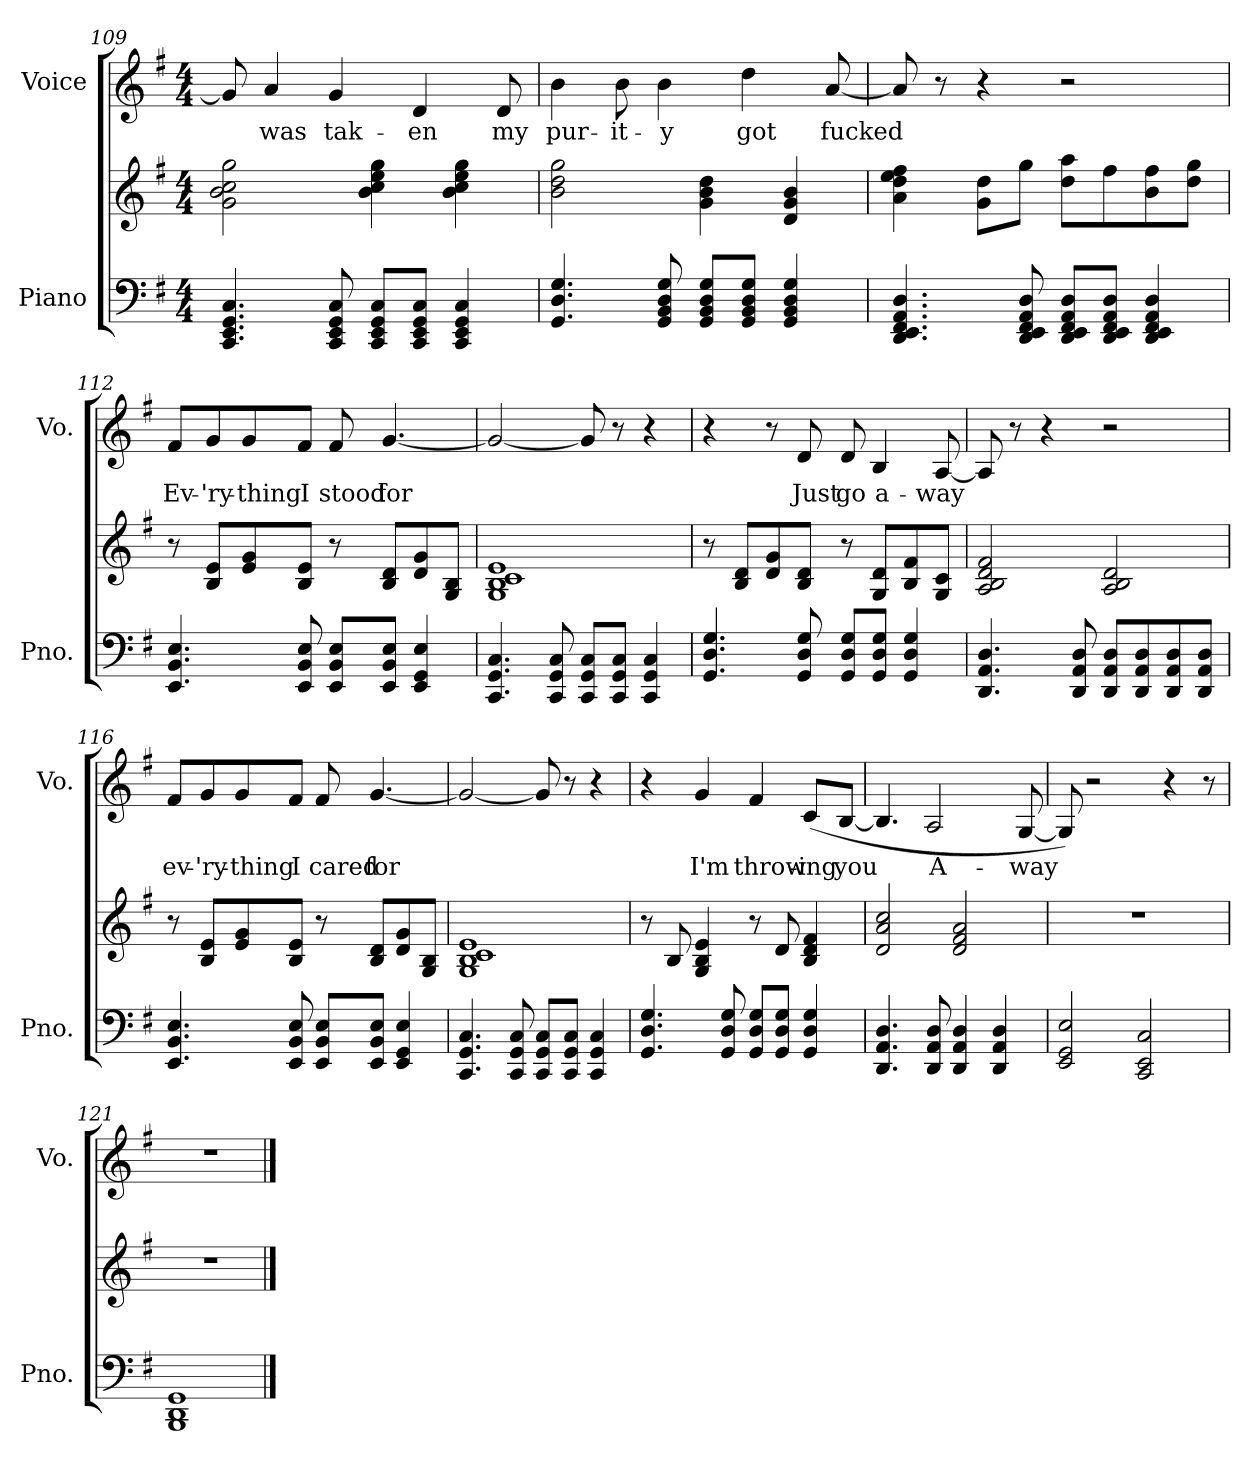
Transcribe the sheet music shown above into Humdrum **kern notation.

**kern	**kern	**kern	**text
*part2	*part2	*part1	*part1
*staff3	*staff2	*staff1	*staff1
*I"Piano	*	*I"Voice	*
*I'Pno.	*	*I'Vo.	*
!!LO:LB:g=z
*clefF4	*clefG2	*clefG2	*
*k[f#]	*k[f#]	*k[f#]	*
*M4/4	*M4/4	*M4/4	*
=109	=109	=109	=109
4.CC/ 4.EE/ 4.GG/ 4.C/	2g\ 2b\ 2cc\ 2gg\	8g/]	.
.	.	4a/	was
8CC/ 8EE/ 8GG/ 8C/	.	4g/	tak-
8CC/ 8EE/ 8GG/ 8C/L	4b\ 4cc\ 4ee\ 4gg\	.	.
8CC/ 8EE/ 8GG/ 8C/J	.	4d/	-en
4CC/ 4EE/ 4GG/ 4C/	4b\ 4cc\ 4ee\ 4gg\	.	.
.	.	8d/	my
=110	=110	=110	=110
4.GG/ 4.D/ 4.G/	2b\ 2dd\ 2gg\	4b\	pur-
.	.	8b\	-it-
8GG/ 8BB/ 8D/ 8G/	.	4b\	-y
8GG/ 8BB/ 8D/ 8G/L	4g\ 4b\ 4dd\	.	.
8GG/ 8BB/ 8D/ 8G/J	.	4dd\	got
4GG/ 4BB/ 4D/ 4G/	4d/ 4g/ 4b/	.	.
.	.	[8a/	fucked
=111	=111	=111	=111
4.DD/ 4.EE/ 4.FF#/ 4.AA/ 4.D/	4a\ 4dd\ 4ee\ 4ff#\	8a/]	.
.	.	8r	.
.	8g\ 8dd\L	4r	.
8DD/ 8EE/ 8FF#/ 8AA/ 8D/	8gg\J	.	.
8DD/ 8EE/ 8FF#/ 8AA/ 8D/L	8dd\ 8aa\L	2r	.
8DD/ 8EE/ 8FF#/ 8AA/ 8D/J	8ff#\	.	.
4DD/ 4EE/ 4FF#/ 4AA/ 4D/	8b\ 8ff#\	.	.
.	8dd\ 8gg\J	.	.
!!LO:PB:g=z
=112	=112	=112	=112
4.EE/ 4.BB/ 4.E/	8r	8f#/L	Ev-
.	8B/ 8e/L	8g/	-'ry-
.	8e/ 8g/	8g/	-thing
8EE/ 8BB/ 8E/	8B/ 8e/J	8f#/J	I
8EE/ 8BB/ 8E/L	8r	8f#/	stood
8EE/ 8BB/ 8E/J	8B/ 8d/L	[4.g/	for
4EE/ 4GG/ 4E/	8d/ 8g/	.	.
.	8G/ 8B/J	.	.
=113	=113	=113	=113
4.CC/ 4.GG/ 4.C/	1G 1B 1c 1e	2g/_	.
8CC/ 8GG/ 8C/	.	.	.
8CC/ 8GG/ 8C/L	.	8g/]	.
8CC/ 8GG/ 8C/J	.	8r	.
4CC/ 4GG/ 4C/	.	4r	.
=114	=114	=114	=114
4.GG/ 4.D/ 4.G/	8r	4r	.
.	8B/ 8d/L	.	.
.	8d/ 8g/	8r	.
8GG/ 8D/ 8G/	8B/ 8d/J	8d/	Just
8GG/ 8D/ 8G/L	8r	8d/	go
8GG/ 8D/ 8G/J	8G/ 8d/L	4B/	a-
4GG/ 4D/ 4G/	8B/ 8f#/	.	.
.	8G/ 8c/J	[8A/	-way
=115	=115	=115	=115
4.DD/ 4.AA/ 4.D/	2A/ 2B/ 2d/ 2f#/	8A/]	.
.	.	8r	.
.	.	4r	.
8DD/ 8AA/ 8D/	.	.	.
8DD/ 8AA/ 8D/L	2A/ 2B/ 2d/	2r	.
8DD/ 8AA/ 8D/	.	.	.
8DD/ 8AA/ 8D/	.	.	.
8DD/ 8AA/ 8D/J	.	.	.
!!LO:LB:g=z
=116	=116	=116	=116
4.EE/ 4.BB/ 4.E/	8r	8f#/L	ev-
.	8B/ 8e/L	8g/	-'ry-
.	8e/ 8g/	8g/	-thing
8EE/ 8BB/ 8E/	8B/ 8e/J	8f#/J	I
8EE/ 8BB/ 8E/L	8r	8f#/	cared
8EE/ 8BB/ 8E/J	8B/ 8d/L	[4.g/	for
4EE/ 4GG/ 4E/	8d/ 8g/	.	.
.	8G/ 8B/J	.	.
=117	=117	=117	=117
4.CC/ 4.GG/ 4.C/	1G 1B 1c 1e	2g/_	.
8CC/ 8GG/ 8C/	.	.	.
8CC/ 8GG/ 8C/L	.	8g/]	.
8CC/ 8GG/ 8C/J	.	8r	.
4CC/ 4GG/ 4C/	.	4r	.
=118	=118	=118	=118
4.GG/ 4.D/ 4.G/	8r	4r	.
.	8B/	.	.
.	4G/ 4B/ 4e/	4g/	I'm
8GG/ 8D/ 8G/	.	.	.
8GG/ 8D/ 8G/L	8r	4f#/	throw-
8GG/ 8D/ 8G/J	8d/	.	.
4GG/ 4D/ 4G/	4B/ 4d/ 4f#/	(8c/L	-ing
.	.	[8B/J	you
=119	=119	=119	=119
4.DD/ 4.AA/ 4.D/	2d/ 2a/ 2cc/	4.B/]	.
8DD/ 8AA/ 8D/	.	2A/	A-
4DD/ 4AA/ 4D/	2d/ 2f#/ 2a/	.	.
4DD/ 4AA/ 4D/	.	.	.
.	.	[8G/	-way
!!LO:LB:g=z
=120	=120	=120	=120
2EE/ 2GG/ 2E/	1r	8G/])	.
.	.	2r	.
2CC/ 2EE/ 2C/	.	.	.
.	.	4r	.
.	.	8r	.
=121	=121	=121	=121
1BBB 1DD 1GG	1r	1r	.
==	==	==	==
*-	*-	*-	*-
